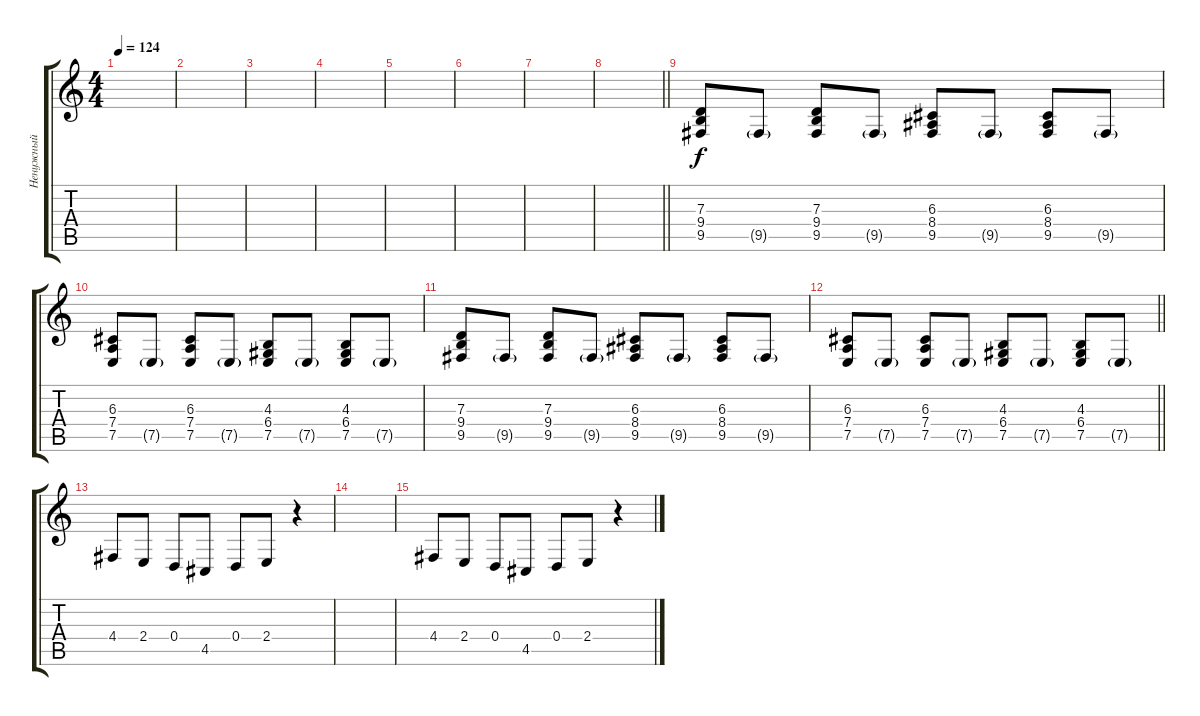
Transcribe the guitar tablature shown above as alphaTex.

\track ("Ненужный" "Ненужный") {instrument lead3calliope}
\staff {score tabs}
\tuning (E4 B3 G3 D3 A2 E2) {hide}
\ts (4 4)
\tempo 124
\clef g2
\ks c
|
|
|
|
|
|
|
\barLineRight lightlight
|
(7.3 9.4 9.5).8 9.5{g}.8 (7.3 9.4 9.5).8 9.5{g}.8 (6.3 8.4 9.5).8 9.5{g}.8 (6.3 8.4 9.5).8 9.5{g}.8 |
(6.3 7.4 7.5).8 7.5{g}.8 (6.3 7.4 7.5).8 7.5{g}.8 (4.3 6.4 7.5).8 7.5{g}.8 (4.3 6.4 7.5).8 7.5{g}.8 |
(7.3 9.4 9.5).8 9.5{g}.8 (7.3 9.4 9.5).8 9.5{g}.8 (6.3 8.4 9.5).8 9.5{g}.8 (6.3 8.4 9.5).8 9.5{g}.8 |
\barLineRight lightlight
(6.3 7.4 7.5).8 7.5{g}.8 (6.3 7.4 7.5).8 7.5{g}.8 (4.3 6.4 7.5).8 7.5{g}.8 (4.3 6.4 7.5).8 7.5{g}.8 |
4.4.8{balance 12 instrument overdrivenguitar} 2.4.8 0.4.8 4.5.8 0.4.8 2.4.8 r.4 |
|
4.4.8{balance 12 instrument overdrivenguitar} 2.4.8 0.4.8 4.5.8 0.4.8 2.4.8 r.4
